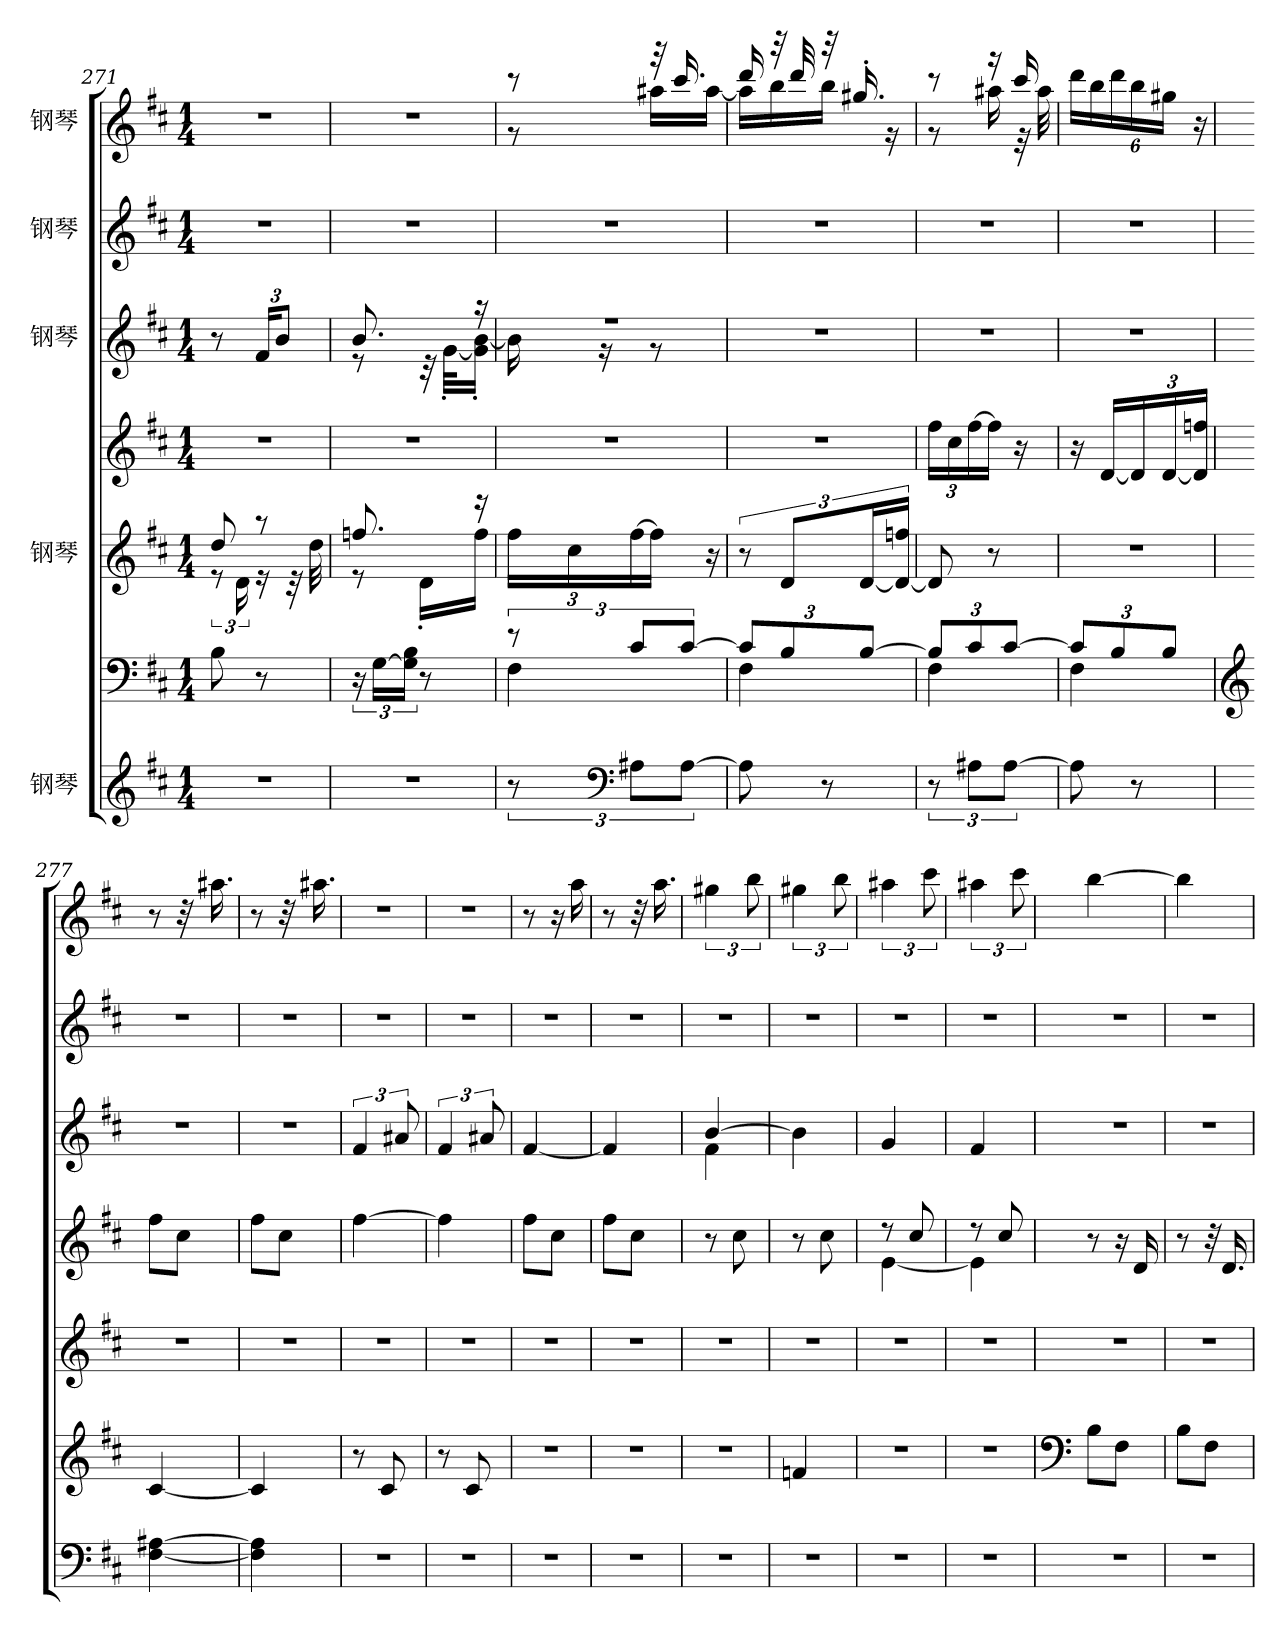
**kern	**kern	**kern	**kern	**kern	**kern	**kern
*part5	*part5	*part4	*part4	*part3	*part2	*part1
*staff7	*staff6	*staff5	*staff4	*staff3	*staff2	*staff1
*I"钢琴	*	*I"钢琴	*	*I"钢琴	*I"钢琴	*I"钢琴
*clefG2	*clefF4	*clefG2	*clefG2	*clefG2	*clefG2	*clefG2
*k[f#c#]	*k[f#c#]	*k[f#c#]	*k[f#c#]	*k[f#c#]	*k[f#c#]	*k[f#c#]
*M1/4	*M1/4	*M1/4	*M1/4	*M1/4	*M1/4	*M1/4
=271	=271	=271	=271	=271	=271	=271
*	*	*^	*	*	*	*
4r	8B\	8dd/	12r	4r	8r	4r	4r
.	.	.	24d\	.	.	.	.
*	*	*	*	*	*Xbrackettup	*	*
.	8r	8r	16r	.	24f#/KL	.	.
.	.	.	.	.	12b/J	.	.
.	.	.	32r	.	.	.	.
.	.	.	32dd\	.	.	.	.
=272	=272	=272	=272	=272	=272	=272	=272
*	*	*	*	*	*^	*	*
4r	24r	8.ffn/	8r	4r	8.b/	8r	4r	4r
.	[24G\LL	.	.	.	.	.	.	.
.	24G\] 24B\JJ	.	.	.	.	.	.	.
.	8r	.	16d'\LL	.	.	32r	.	.
.	.	.	.	.	.	[32g'\KLL	.	.
.	.	16r	16ff\JJ	.	16r	16g\]' [16b\'JJ	.	.
*	*	*v	*v	*	*	*	*	*
!!LO:PB:g=z
=273	=273	=273	=273	=273	=273	=273	=273
*	*^	*	*	*	*	*	*
*	*	*	*Xbrackettup	*	*	*	*	*
*	*	*	*	*	*	*	*	*^
12r	12r	4F#\	24ff#\LL	4r	4r	16b\]	4r	8r	8r
.	.	.	24cc#\	.	.	.	.	.	.
.	.	.	.	.	.	16r	.	.	.
*clefF4	*	*	*	*	*	*	*	*	*
12A#X\L	12c#/L	.	[24ff#\	.	.	.	.	.	.
.	.	.	16ff#\JJ]	.	.	8r	.	32r	16aa#X\LL
.	.	.	.	.	.	.	.	16.ccc#/	.
[12A#\J	[12c#/J	.	.	.	.	.	.	.	.
.	.	.	16r	.	.	.	.	.	[16aa#\JJ
*	*	*	*	*	*v	*v	*	*	*
=274	=274	=274	=274	=274	=274	=274	=274	=274
*	*Xbrackettup	*	*brackettup	*	*	*	*	*
8A#\]	12c#/L]	4F#\	12r	4r	4r	4r	16ddd/	16aa#\LL]
.	.	.	.	.	.	.	32r	16bb\
.	12B/	.	12d/L	.	.	.	.	.
.	.	.	.	.	.	.	32ddd/	.
8r	.	.	.	.	.	.	32r	16bb\JJ
.	.	.	.	.	.	.	16.gg#X'/	.
.	[12B/J	.	[24d/L	.	.	.	.	.
.	.	.	.	.	.	.	.	16r
.	.	.	24d/_ 24ffn/JJ	.	.	.	.	.
=275	=275	=275	=275	=275	=275	=275	=275	=275
*	*	*	*	*Xbrackettup	*	*	*	*
12r	12B/L]	4F#\	8d/]	24ff#\LL	4r	4r	8r	8r
.	.	.	.	24cc#\	.	.	.	.
12A#X\L	12c#/	.	.	[24ff#\	.	.	.	.
.	.	.	8r	16ff#\JJ]	.	.	16r	16aa#X\
[12A#\J	[12c#/J	.	.	.	.	.	.	.
.	.	.	.	16r	.	.	16ccc#/	32r
.	.	.	.	.	.	.	.	32aa#\
*	*	*	*	*	*	*	*v	*v
=276	=276	=276	=276	=276	=276	=276	=276
*	*	*	*	*	*	*	*Xbrackettup
8A#\]	12c#/L]	4F#\	4r	16r	4r	4r	24ddd\LL
.	.	.	.	.	.	.	24bb\
.	.	.	.	[16d/LL	.	.	.
.	12B/	.	.	.	.	.	24ddd\
*	*	*	*	*	*	*	*brackettup
8r	.	.	.	24d/]	.	.	24bb\
.	12B/J	.	.	[24d/	.	.	24gg#X\JJ
.	.	.	.	24d/] 24ffn/JJ	.	.	24r
*	*v	*v	*	*	*	*	*
!!LO:PB:g=z
=277	=277	=277	=277	=277	=277	=277
*	*clefG2	*	*	*	*	*
[4F#\ [4A#X\	[4c#/	4r	8ff#\L	4r	4r	8r
.	.	.	8cc#\J	.	.	32r
.	.	.	.	.	.	16.aa#X\
=278	=278	=278	=278	=278	=278	=278
4F#\] 4A#\]	4c#/]	4r	8ff#\L	4r	4r	8r
.	.	.	8cc#\J	.	.	32r
.	.	.	.	.	.	16.aa#X\
=279	=279	=279	=279	=279	=279	=279
*	*	*	*	*brackettup	*	*
4r	8r	4r	[4ff#\	6f#/	4r	4r
.	8c#/	.	.	.	.	.
.	.	.	.	12a#X/	.	.
=280	=280	=280	=280	=280	=280	=280
4r	8r	4r	4ff#\]	6f#/	4r	4r
.	8c#/	.	.	.	.	.
.	.	.	.	12a#X/	.	.
=281	=281	=281	=281	=281	=281	=281
4r	4r	4r	8ff#\L	[4f#/	4r	8r
.	.	.	8cc#\J	.	.	16r
.	.	.	.	.	.	16aa\
=282	=282	=282	=282	=282	=282	=282
4r	4r	4r	8ff#\L	4f#/]	4r	8r
.	.	.	8cc#\J	.	.	32r
.	.	.	.	.	.	16.aa\
=283	=283	=283	=283	=283	=283	=283
*	*	*	*	*^	*	*
4r	4r	4r	8r	[4b/	4f#\	4r	6gg#X\
.	.	.	8cc#\	.	.	.	.
.	.	.	.	.	.	.	12bb\
*	*	*	*	*v	*v	*	*
=284	=284	=284	=284	=284	=284	=284
4r	4fn/	4r	8r	4b\]	4r	6gg#X\
.	.	.	8cc#\	.	.	.
.	.	.	.	.	.	12bb\
=285	=285	=285	=285	=285	=285	=285
*	*	*	*^	*	*	*
4r	4r	4r	8r	[4e\	4g/	4r	6aa#X\
.	.	.	8cc#/	.	.	.	.
.	.	.	.	.	.	.	12ccc#\
!!LO:PB:g=z
=286	=286	=286	=286	=286	=286	=286	=286
4r	4r	4r	8r	4e\]	4f#/	4r	6aa#X\
.	.	.	8cc#/	.	.	.	.
.	.	.	.	.	.	.	12ccc#\
*	*	*	*v	*v	*	*	*
=287	=287	=287	=287	=287	=287	=287
*	*clefF4	*	*	*	*	*
4r	8B\L	4r	8r	4r	4r	[4bb\
.	8F#\J	.	16r	.	.	.
.	.	.	16d/	.	.	.
=288	=288	=288	=288	=288	=288	=288
4r	8B\L	4r	8r	4r	4r	4bb\]
.	8F#\J	.	32r	.	.	.
.	.	.	16.d/	.	.	.
=	=	=	=	=	=	=
*-	*-	*-	*-	*-	*-	*-
